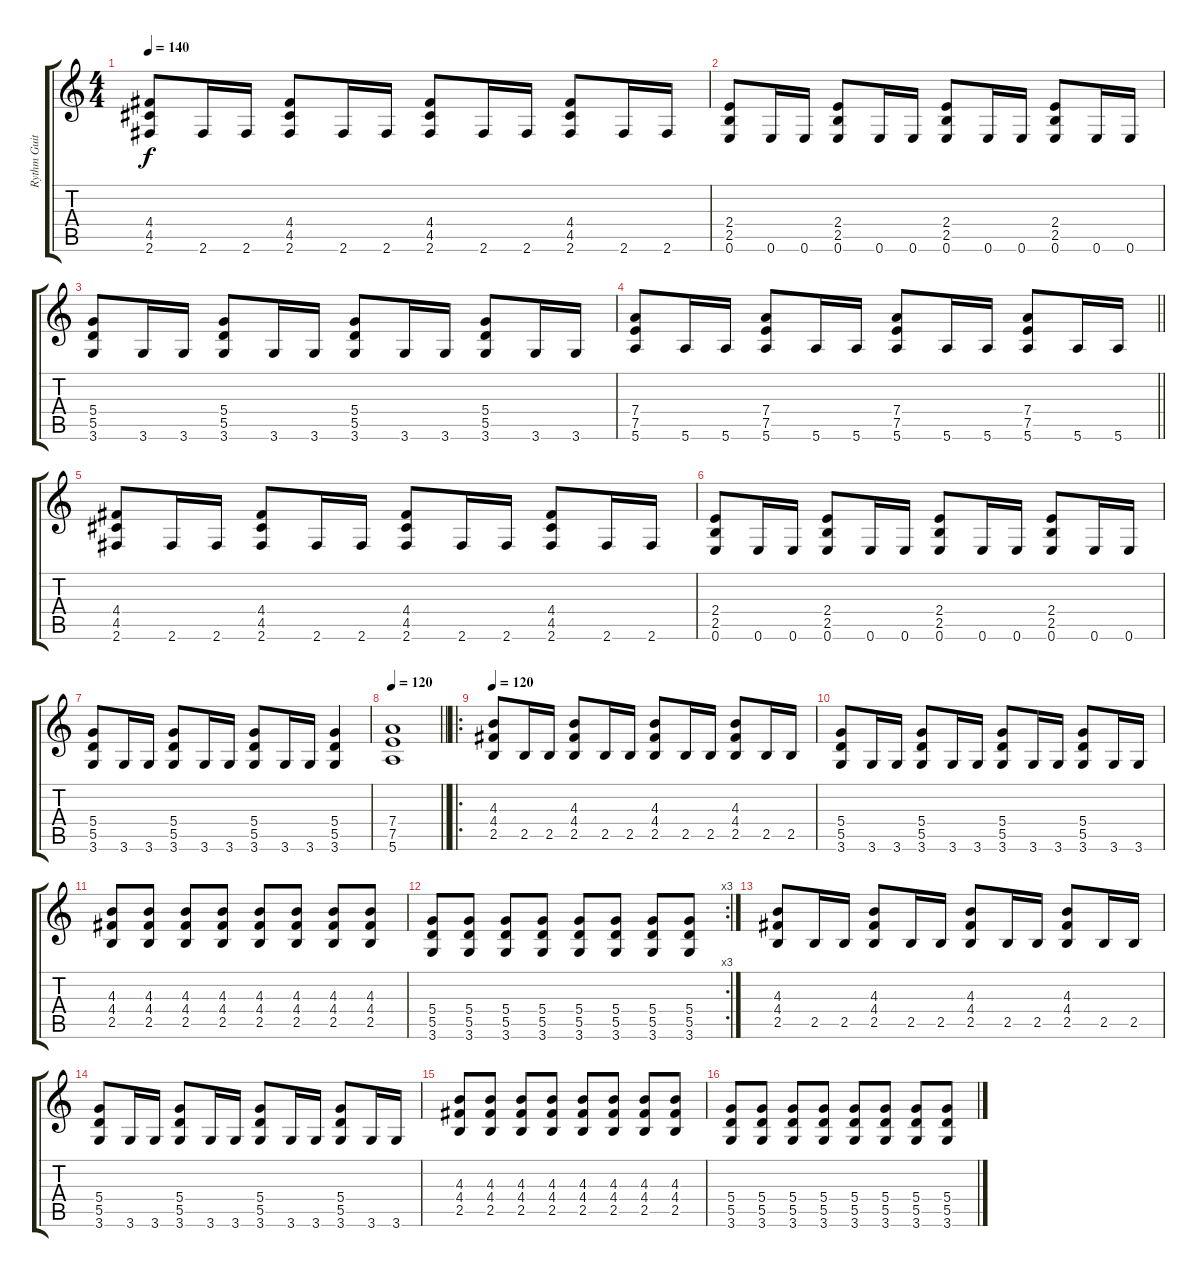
\track ("Rythm Guitar" "Rythm Guit") {instrument overdrivenguitar}
\staff {score tabs}
\tuning (E4 B3 G3 D3 A2 E2) {hide}
\ts (4 4)
\tempo 140
\clef g2
\ks c
(4.4 4.5 2.6).8{dy f volume 10} 2.6.16 2.6.16 (4.4 4.5 2.6).8 2.6.16 2.6.16 (4.4 4.5 2.6).8 2.6.16 2.6.16 (4.4 4.5 2.6).8 2.6.16 2.6.16 |
(2.4 2.5 0.6).8 0.6.16 0.6.16 (2.4 2.5 0.6).8 0.6.16 0.6.16 (2.4 2.5 0.6).8 0.6.16 0.6.16 (2.4 2.5 0.6).8 0.6.16 0.6.16 |
(5.4 5.5 3.6).8 3.6.16 3.6.16 (5.4 5.5 3.6).8 3.6.16 3.6.16 (5.4 5.5 3.6).8 3.6.16 3.6.16 (5.4 5.5 3.6).8 3.6.16 3.6.16 |
\barLineRight lightlight
(7.4 7.5 5.6).8 5.6.16 5.6.16 (7.4 7.5 5.6).8 5.6.16 5.6.16 (7.4 7.5 5.6).8 5.6.16 5.6.16 (7.4 7.5 5.6).8 5.6.16 5.6.16 |
(4.4 4.5 2.6).8 2.6.16 2.6.16 (4.4 4.5 2.6).8 2.6.16 2.6.16 (4.4 4.5 2.6).8 2.6.16 2.6.16 (4.4 4.5 2.6).8 2.6.16 2.6.16 |
(2.4 2.5 0.6).8 0.6.16 0.6.16 (2.4 2.5 0.6).8 0.6.16 0.6.16 (2.4 2.5 0.6).8 0.6.16 0.6.16 (2.4 2.5 0.6).8 0.6.16 0.6.16 |
(5.4 5.5 3.6).8 3.6.16 3.6.16 (5.4 5.5 3.6).8 3.6.16 3.6.16 (5.4 5.5 3.6).8 3.6.16 3.6.16 (5.4 5.5 3.6).4 |
\tempo 120
\barLineRight lightlight
(7.4 7.5 5.6).1{volume 12} |
\ro
\tempo 120
(4.3 4.4 2.5).8{volume 16 instrument electricguitarclean} 2.5.16 2.5.16 (4.3 4.4 2.5).8 2.5.16 2.5.16 (4.3 4.4 2.5).8 2.5.16 2.5.16 (4.3 4.4 2.5).8 2.5.16 2.5.16 |
(5.4 5.5 3.6).8 3.6.16 3.6.16 (5.4 5.5 3.6).8 3.6.16 3.6.16 (5.4 5.5 3.6).8 3.6.16 3.6.16 (5.4 5.5 3.6).8 3.6.16 3.6.16 |
(4.3 4.4 2.5).8 (4.3 4.4 2.5).8 (4.3 4.4 2.5).8 (4.3 4.4 2.5).8 (4.3 4.4 2.5).8 (4.3 4.4 2.5).8 (4.3 4.4 2.5).8 (4.3 4.4 2.5).8 |
\rc 3
(5.4 5.5 3.6).8 (5.4 5.5 3.6).8 (5.4 5.5 3.6).8 (5.4 5.5 3.6).8 (5.4 5.5 3.6).8 (5.4 5.5 3.6).8 (5.4 5.5 3.6).8 (5.4 5.5 3.6).8 |
(4.3 4.4 2.5).8 2.5.16 2.5.16 (4.3 4.4 2.5).8 2.5.16 2.5.16 (4.3 4.4 2.5).8 2.5.16 2.5.16 (4.3 4.4 2.5).8 2.5.16 2.5.16 |
(5.4 5.5 3.6).8 3.6.16 3.6.16 (5.4 5.5 3.6).8 3.6.16 3.6.16 (5.4 5.5 3.6).8 3.6.16 3.6.16 (5.4 5.5 3.6).8 3.6.16 3.6.16 |
(4.3 4.4 2.5).8 (4.3 4.4 2.5).8 (4.3 4.4 2.5).8 (4.3 4.4 2.5).8 (4.3 4.4 2.5).8 (4.3 4.4 2.5).8 (4.3 4.4 2.5).8 (4.3 4.4 2.5).8 |
(5.4 5.5 3.6).8 (5.4 5.5 3.6).8 (5.4 5.5 3.6).8 (5.4 5.5 3.6).8 (5.4 5.5 3.6).8 (5.4 5.5 3.6).8 (5.4 5.5 3.6).8 (5.4 5.5 3.6).8
